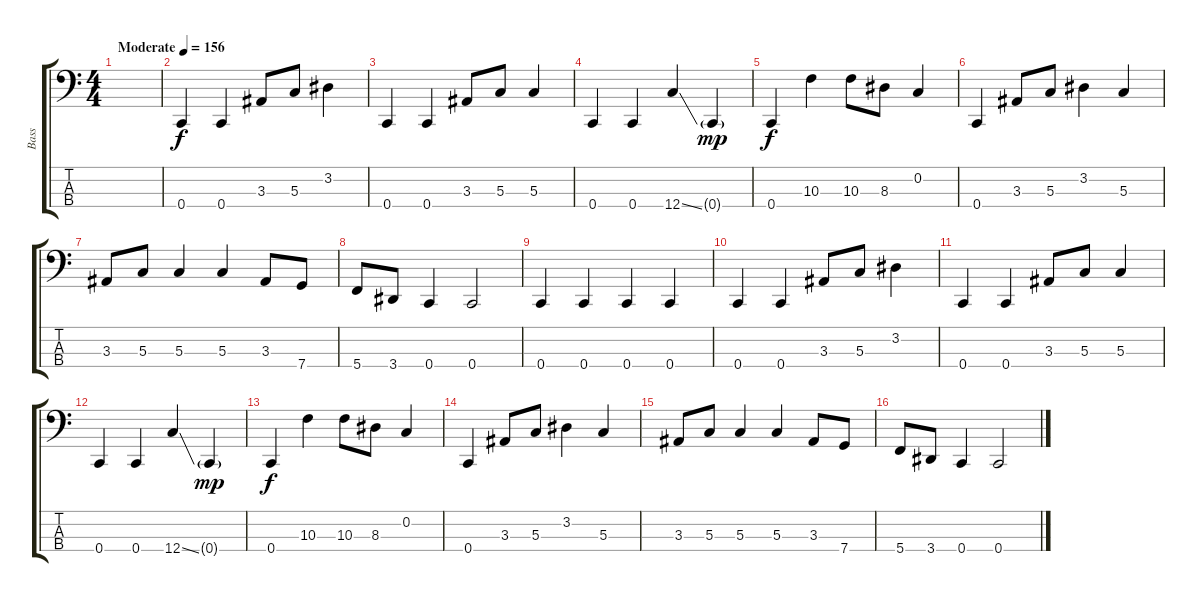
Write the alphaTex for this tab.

\track ("Bass" "Bass") {instrument electricbasspick}
\staff {score tabs}
\tuning (F2 C2 G1 C1) {hide}
\ts (4 4)
\tempo (156 "Moderate")
\clef f4
\ks c
|
0.4.4 0.4.4 3.3.8 5.3.8 3.2.4 |
0.4.4 0.4.4 3.3.8 5.3.8 5.3.4 |
0.4.4 0.4.4 12.4{ss}.4 0.4{g}.4{dy mp} |
0.4.4{dy f} 10.3.4 10.3.8 8.3.8 0.2.4 |
0.4.4 3.3.8 5.3.8{beam Up} 3.2.4 5.3.4 |
3.3.8 5.3.8 5.3.4 5.3.4 3.3.8 7.4.8 |
5.4.8 3.4.8 0.4.4 0.4.2 |
0.4.4 0.4.4 0.4.4 0.4.4 |
0.4.4 0.4.4 3.3.8 5.3.8 3.2.4 |
0.4.4 0.4.4 3.3.8 5.3.8 5.3.4 |
0.4.4 0.4.4 12.4{ss}.4 0.4{g}.4{dy mp} |
0.4.4{dy f} 10.3.4 10.3.8 8.3.8 0.2.4 |
0.4.4 3.3.8 5.3.8{beam Up} 3.2.4 5.3.4 |
3.3.8 5.3.8 5.3.4 5.3.4 3.3.8 7.4.8 |
5.4.8 3.4.8 0.4.4 0.4.2
